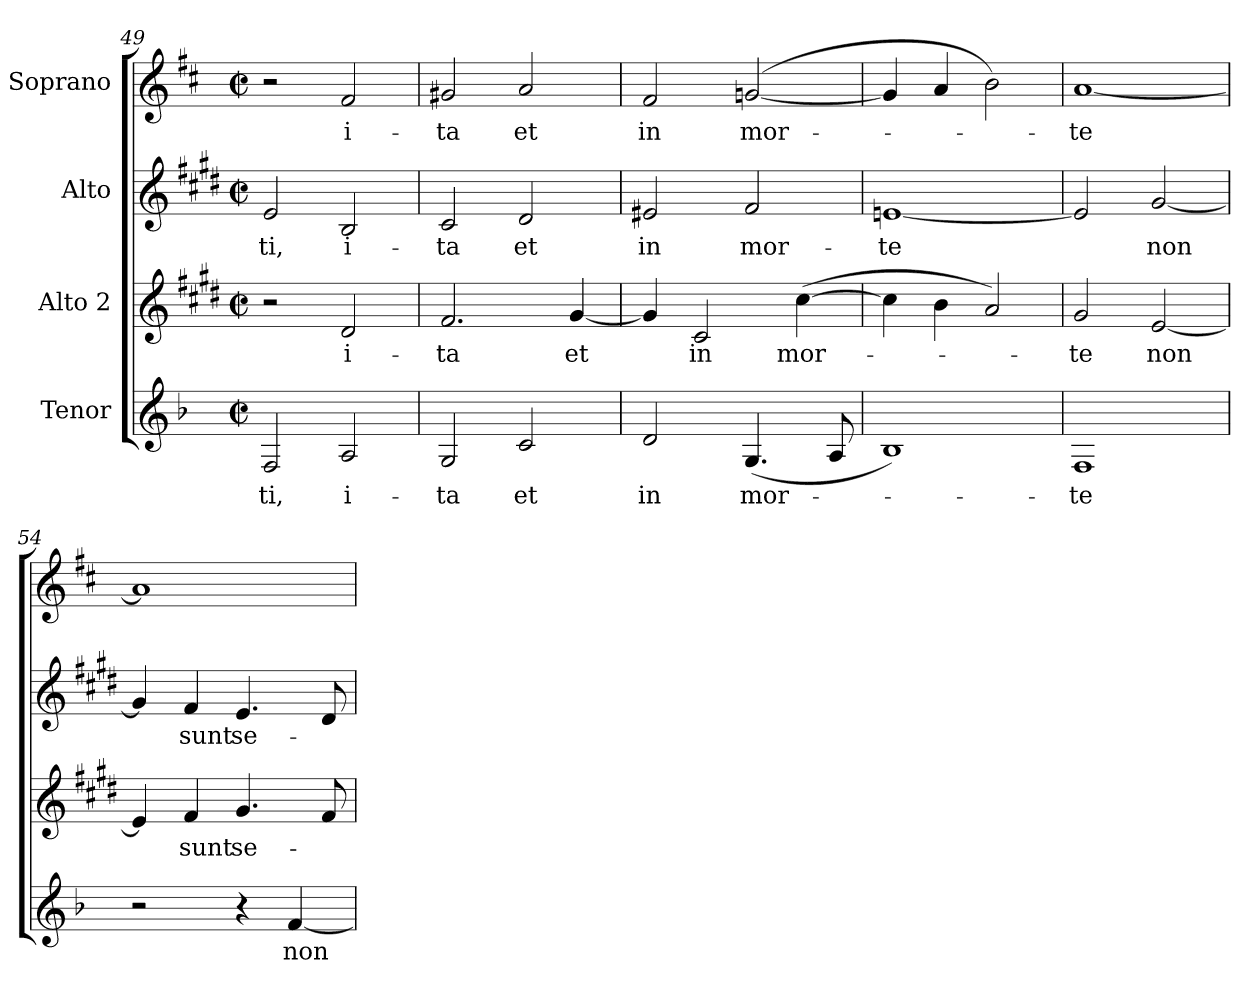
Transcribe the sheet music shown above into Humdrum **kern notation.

**kern	**text	**kern	**text	**kern	**text	**kern	**text
*part4	*part4	*part3	*part3	*part2	*part2	*part1	*part1
*staff4	*staff4	*staff3	*staff3	*staff2	*staff2	*staff1	*staff1
*I"Tenor	*	*I"Alto 2	*	*I"Alto	*	*I"Soprano	*
!!LO:PB:g=z
*clefG2	*	*clefG2	*	*clefG2	*	*clefG2	*
*ITrd2c3	*	*ITrd1c2	*	*ITrd1c2	*	*	*
*k[f#c#]	*	*k[f#c#]	*	*k[f#c#]	*	*k[f#c#]	*
*D:	*	*D:	*	*D:	*	*D:	*
*M2/2	*	*M2/2	*	*M2/2	*	*M2/2	*
*met(c|)	*	*met(c|)	*	*met(c|)	*	*met(c|)	*
=49	=49	=49	=49	=49	=49	=49	=49
!	!LO:LY:b:color=#000000	!	!	!	!	!	!
!	!	!	!	!	!LO:LY:b:color=#000000	!	!
2Di/	-ti,	2r	.	2di/	-ti,	2r	.
!	!LO:LY:b:color=#000000	!	!	!	!	!	!
!	!	!	!LO:LY:b:color=#000000	!	!	!	!
!	!	!	!	!	!LO:LY:b:color=#000000	!	!
!	!	!	!	!	!	!	!LO:LY:b:color=#000000
2F#i/	i-	2c#i/	i-	2Ai/	i-	2f#i/	i-
=50	=50	=50	=50	=50	=50	=50	=50
!	!LO:LY:b:color=#000000	!	!	!	!	!	!
!	!	!	!LO:LY:b:color=#000000	!	!	!	!
!	!	!	!	!	!LO:LY:b:color=#000000	!	!
!	!	!	!	!	!	!	!LO:LY:b:color=#000000
2Ei/	-ta	2.ei/	-ta	2Bi/	-ta	2g#Xi/	-ta
!	!LO:LY:b:color=#000000	!	!	!	!	!	!
!	!	!	!	!	!LO:LY:b:color=#000000	!	!
!	!	!	!	!	!	!	!LO:LY:b:color=#000000
2Ai/	et	.	.	2c#i/	et	2ai/	et
!	!	!	!LO:LY:b:color=#000000	!	!	!	!
.	.	[4f#i/	et	.	.	.	.
=51	=51	=51	=51	=51	=51	=51	=51
!	!LO:LY:b:color=#000000	!	!	!	!	!	!
!	!	!	!	!	!LO:LY:b:color=#000000	!	!
!	!	!	!	!	!	!	!LO:LY:b:color=#000000
2Bi/	in	4f#i/]	.	2d#Xi/	in	2f#i/	in
!	!	!	!LO:LY:b:color=#000000	!	!	!	!
.	.	2Bi/	in	.	.	.	.
!	!LO:LY:b:color=#000000	!	!	!	!	!	!
!	!	!	!	!	!LO:LY:b:color=#000000	!	!
!	!	!	!	!	!	!	!LO:LY:b:color=#000000
(4.Ei/	mor-	.	.	2ei/	mor-	([2gni/	mor-
!	!	!	!LO:LY:b:color=#000000	!	!	!	!
.	.	([4bi\	mor-	.	.	.	.
8F#i/	.	.	.	.	.	.	.
=52	=52	=52	=52	=52	=52	=52	=52
!	!	!	!	!	!LO:LY:b:color=#000000	!	!
1Gi)	.	4bi\]	.	[1dni	-te	4gi/]	.
.	.	4ai\	.	.	.	4ai/	.
.	.	2gi/)	.	.	.	2bi\)	.
=53	=53	=53	=53	=53	=53	=53	=53
!	!LO:LY:b:color=#000000	!	!	!	!	!	!
!	!	!	!LO:LY:b:color=#000000	!	!	!	!
!	!	!	!	!	!	!	!LO:LY:b:color=#000000
1Di	-te	2f#i/	-te	2di/]	.	[1ai	-te
!	!	!	!LO:LY:b:color=#000000	!	!	!	!
!	!	!	!	!	!LO:LY:b:color=#000000	!	!
.	.	[2di/	non	[2f#i/	non	.	.
=54	=54	=54	=54	=54	=54	=54	=54
2r	.	4di/]	.	4f#i/]	.	1ai]	.
!	!	!	!LO:LY:b:color=#000000	!	!	!	!
!	!	!	!	!	!LO:LY:b:color=#000000	!	!
.	.	4ei/	sunt	4ei/	sunt	.	.
!	!	!	!LO:LY:b:color=#000000	!	!	!	!
!	!	!	!	!	!LO:LY:b:color=#000000	!	!
4r	.	4.f#i/	se-	4.di/	se-	.	.
!	!LO:LY:b:color=#000000	!	!	!	!	!	!
[4di/	non	.	.	.	.	.	.
.	.	8ei/	.	8c#i/	.	.	.
=	=	=	=	=	=	=	=
*-	*-	*-	*-	*-	*-	*-	*-
